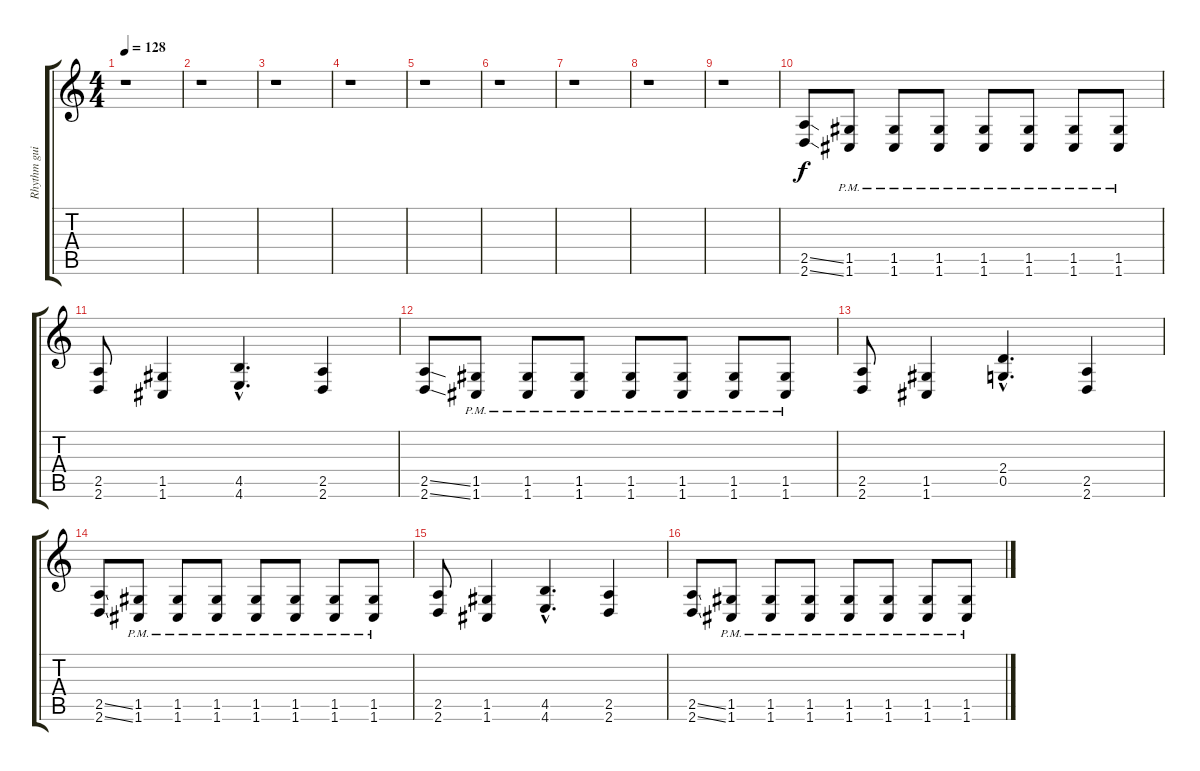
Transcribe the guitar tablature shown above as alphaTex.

\track ("Rhythm guitar" "Rhythm gui") {instrument overdrivenguitar}
\staff {score tabs}
\tuning (D4 A3 F3 C3 G2 C2) {hide}
\ts (4 4)
\tempo 128
\clef g2
\ks c
r.1{dy f} |
r.1 |
r.1 |
r.1 |
r.1 |
r.1 |
r.1 |
r.1 |
r.1 |
(2.5{ss} 2.6{ss}).8 (1.5{pm} 1.6{pm}).8 (1.5{pm} 1.6{pm}).8 (1.5{pm} 1.6{pm}).8 (1.5{pm} 1.6{pm}).8 (1.5{pm} 1.6{pm}).8 (1.5{pm} 1.6{pm}).8 (1.5{pm} 1.6{pm}).8 |
(2.5 2.6).8 (1.5 1.6).4 (4.5{hac} 4.6{hac}).4{d} (2.5 2.6).4 |
(2.5{ss} 2.6{ss}).8 (1.5{pm} 1.6{pm}).8 (1.5{pm} 1.6{pm}).8 (1.5{pm} 1.6{pm}).8 (1.5{pm} 1.6{pm}).8 (1.5{pm} 1.6{pm}).8 (1.5{pm} 1.6{pm}).8 (1.5{pm} 1.6{pm}).8 |
(2.5 2.6).8 (1.5 1.6).4 (2.4{hac} 0.5{hac}).4{d} (2.5 2.6).4 |
(2.5{ss} 2.6{ss}).8 (1.5{pm} 1.6{pm}).8 (1.5{pm} 1.6{pm}).8 (1.5{pm} 1.6{pm}).8 (1.5{pm} 1.6{pm}).8 (1.5{pm} 1.6{pm}).8 (1.5{pm} 1.6{pm}).8 (1.5{pm} 1.6{pm}).8 |
(2.5 2.6).8 (1.5 1.6).4 (4.5{hac} 4.6{hac}).4{d} (2.5 2.6).4 |
(2.5{ss} 2.6{ss}).8 (1.5{pm} 1.6{pm}).8 (1.5{pm} 1.6{pm}).8 (1.5{pm} 1.6{pm}).8 (1.5{pm} 1.6{pm}).8 (1.5{pm} 1.6{pm}).8 (1.5{pm} 1.6{pm}).8 (1.5{pm} 1.6{pm}).8
